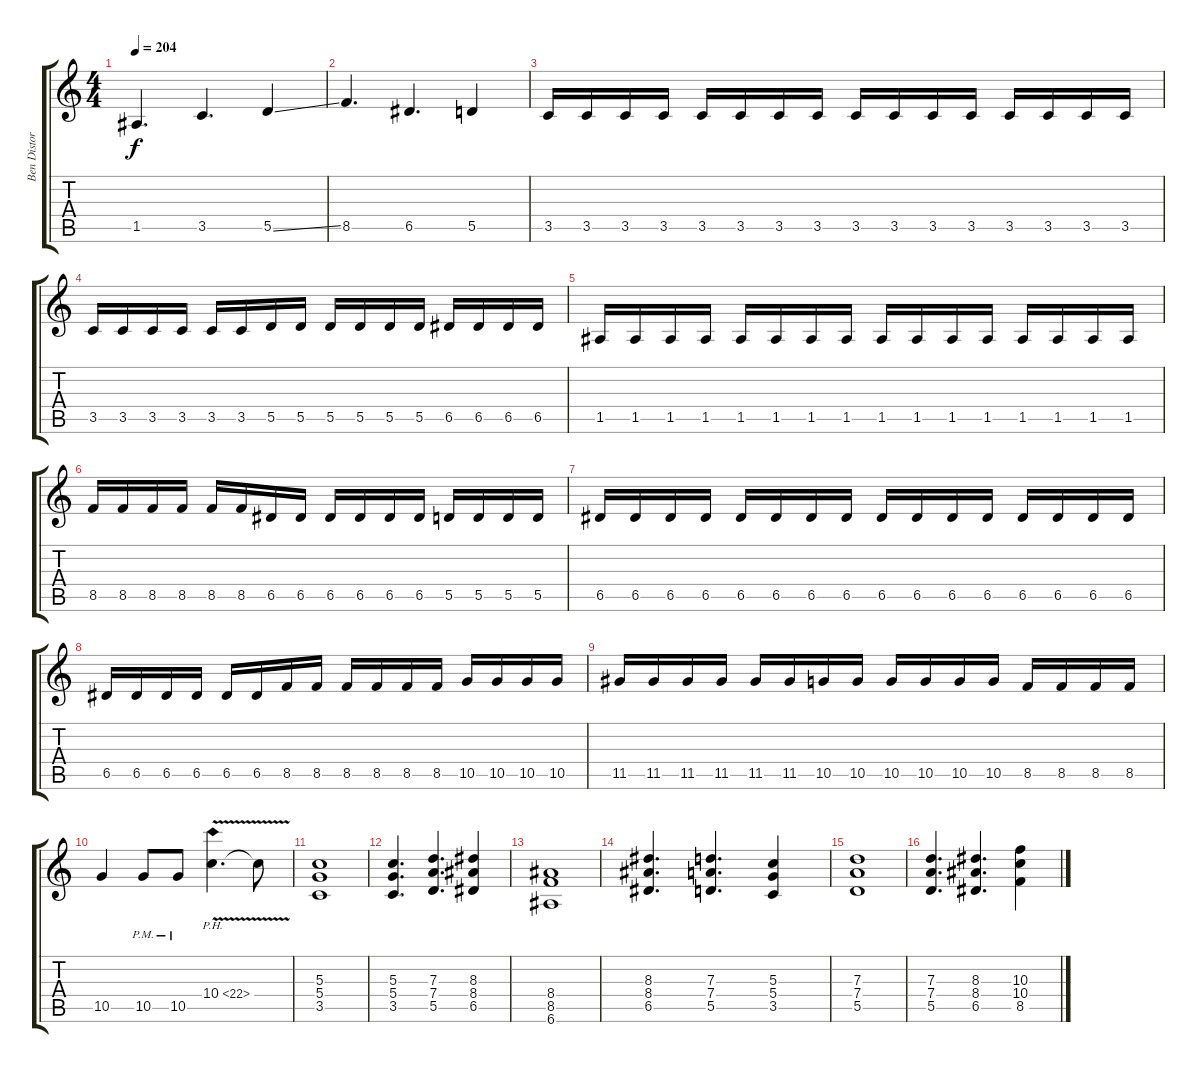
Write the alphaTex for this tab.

\track ("Ben Distorted" "Ben Distor") {instrument distortionguitar}
\staff {score tabs}
\tuning (E4 B3 G3 D3 A2 E2) {hide}
\ts (4 4)
\tempo 204
\clef g2
\ks c
1.5.4{d dy f} 3.5.4{d} 5.5{ss}.4 |
8.5.4{d} 6.5.4{d} 5.5.4 |
3.5.16 3.5.16 3.5.16 3.5.16 3.5.16 3.5.16 3.5.16 3.5.16 3.5.16 3.5.16 3.5.16 3.5.16 3.5.16 3.5.16 3.5.16 3.5.16 |
3.5.16 3.5.16 3.5.16 3.5.16 3.5.16 3.5.16 5.5.16 5.5.16 5.5.16 5.5.16 5.5.16 5.5.16 6.5.16 6.5.16 6.5.16 6.5.16 |
1.5.16 1.5.16 1.5.16 1.5.16 1.5.16 1.5.16 1.5.16 1.5.16 1.5.16 1.5.16 1.5.16 1.5.16 1.5.16 1.5.16 1.5.16 1.5.16 |
8.5.16 8.5.16 8.5.16 8.5.16 8.5.16 8.5.16 6.5.16 6.5.16 6.5.16 6.5.16 6.5.16 6.5.16 5.5.16 5.5.16 5.5.16 5.5.16 |
6.5.16 6.5.16 6.5.16 6.5.16 6.5.16 6.5.16 6.5.16 6.5.16 6.5.16 6.5.16 6.5.16 6.5.16 6.5.16 6.5.16 6.5.16 6.5.16 |
6.5.16 6.5.16 6.5.16 6.5.16 6.5.16 6.5.16 8.5.16 8.5.16 8.5.16 8.5.16 8.5.16 8.5.16 10.5.16 10.5.16 10.5.16 10.5.16 |
11.5.16 11.5.16 11.5.16 11.5.16 11.5.16 11.5.16 10.5.16 10.5.16 10.5.16 10.5.16 10.5.16 10.5.16 8.5.16 8.5.16 8.5.16 8.5.16 |
10.5.4 10.5{pm}.8 10.5{pm}.8 10.4{ph 12 v}.4{d} 10.4{t}.8 |
(5.3 5.4 3.5).1 |
(5.3 5.4 3.5).4{d} (7.3 7.4 5.5).4{d} (8.3 8.4 6.5).4 |
(8.4 8.5 6.6).1 |
(8.3 8.4 6.5).4{d} (7.3 7.4 5.5).4{d} (5.3 5.4 3.5).4 |
(7.3 7.4 5.5).1 |
(7.3 7.4 5.5).4{d} (8.3 8.4 6.5).4{d} (10.3 10.4 8.5).4
